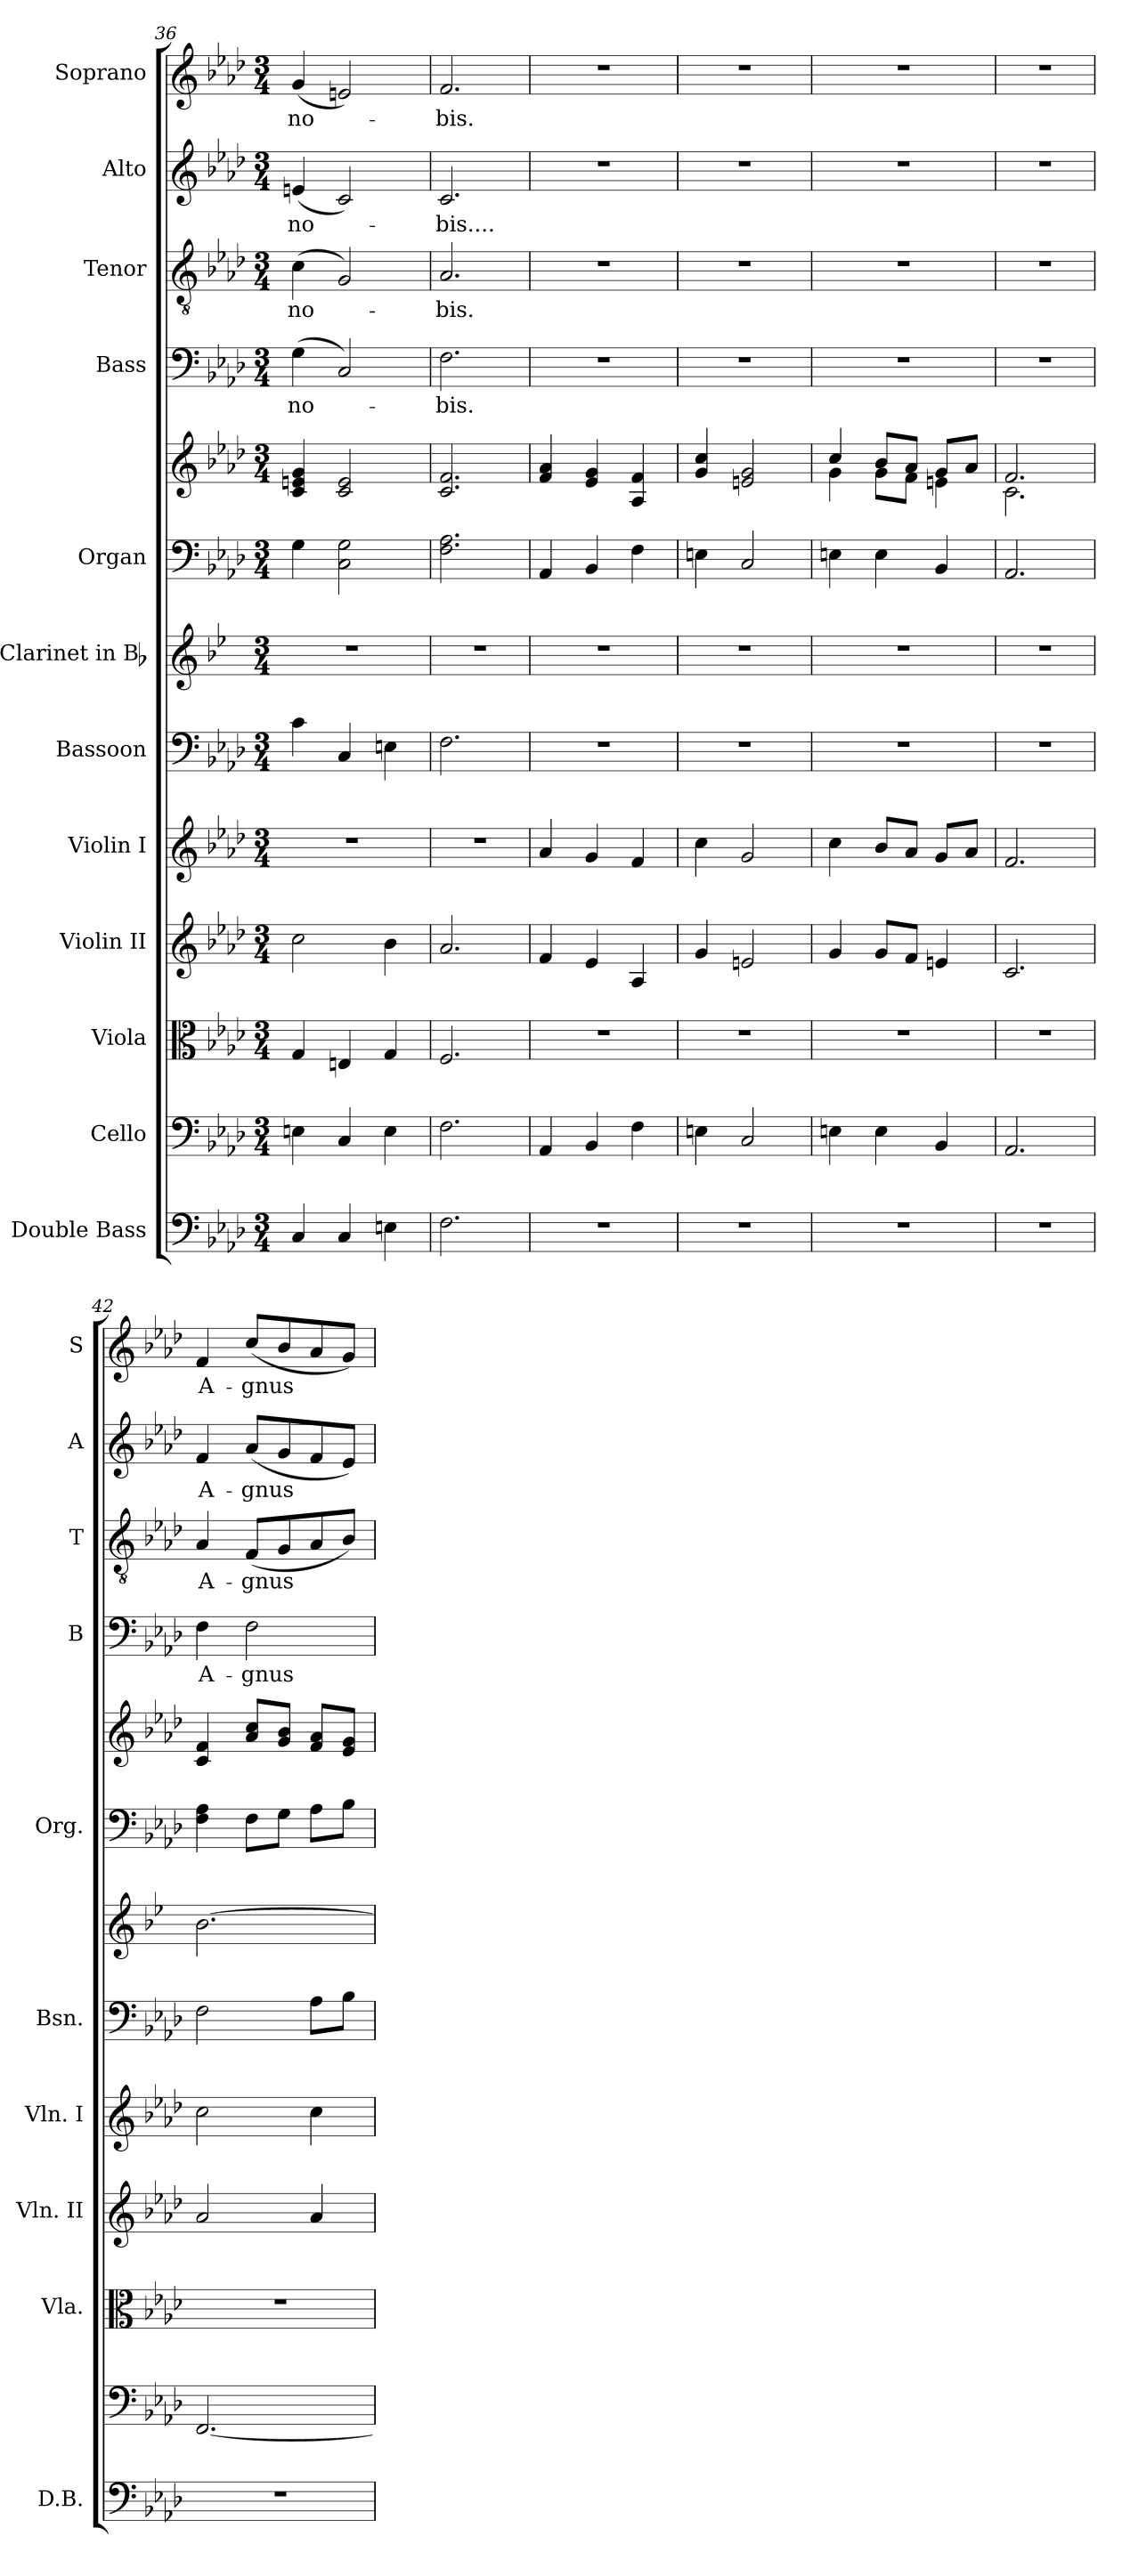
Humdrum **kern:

**kern	**kern	**kern	**kern	**kern	**kern	**kern	**kern	**kern	**kern	**text	**kern	**text	**kern	**text	**kern	**text
*part12	*part11	*part10	*part9	*part8	*part7	*part6	*part5	*part5	*part4	*part4	*part3	*part3	*part2	*part2	*part1	*part1
*staff13	*staff12	*staff11	*staff10	*staff9	*staff8	*staff7	*staff6	*staff5	*staff4	*staff4	*staff3	*staff3	*staff2	*staff2	*staff1	*staff1
*I"Double Bass	*I"Cello	*I"Viola	*I"Violin II	*I"Violin I	*I"Bassoon	*I"Clarinet in Bb	*I"Organ	*	*I"Bass	*	*I"Tenor	*	*I"Alto	*	*I"Soprano	*
*I'D.B.	*	*I'Vla.	*I'Vln. II	*I'Vln. I	*I'Bsn.	*	*I'Org.	*	*I'B	*	*I'T	*	*I'A	*	*I'S	*
*clefF4	*clefF4	*clefC3	*clefG2	*clefG2	*clefF4	*clefG2	*clefF4	*clefG2	*clefF4	*	*clefGv2	*	*clefG2	*	*clefG2	*
*ITrd7c12	*	*	*	*	*	*ITrd1c2	*	*	*	*	*	*	*	*	*	*
*k[b-e-a-d-]	*k[b-e-a-d-]	*k[b-e-a-d-]	*k[b-e-a-d-]	*k[b-e-a-d-]	*k[b-e-a-d-]	*k[b-e-a-d-]	*k[b-e-a-d-]	*k[b-e-a-d-]	*k[b-e-a-d-]	*	*k[b-e-a-d-]	*	*k[b-e-a-d-]	*	*k[b-e-a-d-]	*
*f:	*f:	*f:	*f:	*f:	*f:	*f:	*f:	*f:	*f:	*	*f:	*	*f:	*	*f:	*
*M3/4	*M3/4	*M3/4	*M3/4	*M3/4	*M3/4	*M3/4	*M3/4	*M3/4	*M3/4	*	*M3/4	*	*M3/4	*	*M3/4	*
=36	=36	=36	=36	=36	=36	=36	=36	=36	=36	=36	=36	=36	=36	=36	=36	=36
!	!	!	!	!	!	!	!	!	!	!LO:LY:b	!	!LO:LY:b	!	!LO:LY:b	!	!LO:LY:b
4CC/	4En\	4G/	2cc\	2.r	4c\	2.r	4G\	4c/ 4en/ 4g/	(>4G\	no-	(>4c\	no-	(<4en/	no-	(<4g/	no-
4CC/	4C/	4En/	.	.	4C/	.	2C\ 2G\	2c/ 2e/	2C/)	.	2G/)	.	2c/)	.	2en/)	.
4EEn\	4E\	4G/	4b-\	.	4En\	.	.	.	.	.	.	.	.	.	.	.
=37	=37	=37	=37	=37	=37	=37	=37	=37	=37	=37	=37	=37	=37	=37	=37	=37
!	!	!	!	!	!	!	!	!	!	!LO:LY:b	!	!LO:LY:b	!	!LO:LY:b	!	!LO:LY:b
2.FF\	2.F\	2.F/	2.a-/	2.r	2.F\	2.r	2.F\ 2.A-\	2.c/ 2.f/	2.F\	-bis.	2.A-/	-bis.	2.c/	-bis....	2.f/	-bis.
=38	=38	=38	=38	=38	=38	=38	=38	=38	=38	=38	=38	=38	=38	=38	=38	=38
2.r	4AA-/	2.r	4f/	4a-/	2.r	2.r	4AA-/	4f/ 4a-/	2.r	.	2.r	.	2.r	.	2.r	.
.	4BB-/	.	4e-/	4g/	.	.	4BB-/	4e-/ 4g/	.	.	.	.	.	.	.	.
.	4F\	.	4A-/	4f/	.	.	4F\	4A-/ 4f/	.	.	.	.	.	.	.	.
=39	=39	=39	=39	=39	=39	=39	=39	=39	=39	=39	=39	=39	=39	=39	=39	=39
2.r	4En\	2.r	4g/	4cc\	2.r	2.r	4En\	4g/ 4cc/	2.r	.	2.r	.	2.r	.	2.r	.
.	2C/	.	2en/	2g/	.	.	2C/	2en/ 2g/	.	.	.	.	.	.	.	.
=40	=40	=40	=40	=40	=40	=40	=40	=40	=40	=40	=40	=40	=40	=40	=40	=40
*	*	*	*	*	*	*	*	*^	*	*	*	*	*	*	*	*
2.r	4En\	2.r	4g/	4cc\	2.r	2.r	4En\	4cc/	4g\	2.r	.	2.r	.	2.r	.	2.r	.
.	4E\	.	8g/L	8b-/L	.	.	4E\	8b-/L	8g\L	.	.	.	.	.	.	.	.
.	.	.	8f/J	8a-/J	.	.	.	8a-/J	8f\J	.	.	.	.	.	.	.	.
.	4BB-/	.	4en/	8g/L	.	.	4BB-/	8g/L	4en\	.	.	.	.	.	.	.	.
.	.	.	.	8a-/J	.	.	.	8a-/J	.	.	.	.	.	.	.	.	.
=41	=41	=41	=41	=41	=41	=41	=41	=41	=41	=41	=41	=41	=41	=41	=41	=41	=41
2.r	2.AA-/	2.r	2.c/	2.f/	2.r	2.r	2.AA-/	2.f/	2.c\	2.r	.	2.r	.	2.r	.	2.r	.
=42	=42	=42	=42	=42	=42	=42	=42	=42	=42	=42	=42	=42	=42	=42	=42	=42	=42
!	!	!	!	!	!	!	!	!	!	!	!LO:LY:b	!	!LO:LY:b	!	!LO:LY:b	!	!LO:LY:b
*	*	*	*	*	*	*	*	*v	*v	*	*	*	*	*	*	*	*
2.r	[2.FF/	2.r	2a-/	2cc\	2F\	[2.a-\	4F\ 4A-\	4c/ 4f/	4F\	A-	4A-/	A-	4f/	A-	4f/	A-
!	!	!	!	!	!	!	!	!	!	!LO:LY:b	!	!LO:LY:b	!	!LO:LY:b	!	!LO:LY:b
.	.	.	.	.	.	.	8F\L	8a-/ 8cc/L	2F\	-gnus	(<8F/L	-gnus	(<8a-/L	-gnus	(<8cc/L	-gnus
.	.	.	.	.	.	.	8G\J	8g/ 8b-/J	.	.	8G/	.	8g/	.	8b-/	.
.	.	.	4a-/	4cc\	8A-\L	.	8A-\L	8f/ 8a-/L	.	.	8A-/	.	8f/	.	8a-/	.
.	.	.	.	.	8B-\J	.	8B-\J	8e-/ 8g/J	.	.	8B-/J)	.	8e-/J)	.	8g/J)	.
=	=	=	=	=	=	=	=	=	=	=	=	=	=	=	=	=
*-	*-	*-	*-	*-	*-	*-	*-	*-	*-	*-	*-	*-	*-	*-	*-	*-
